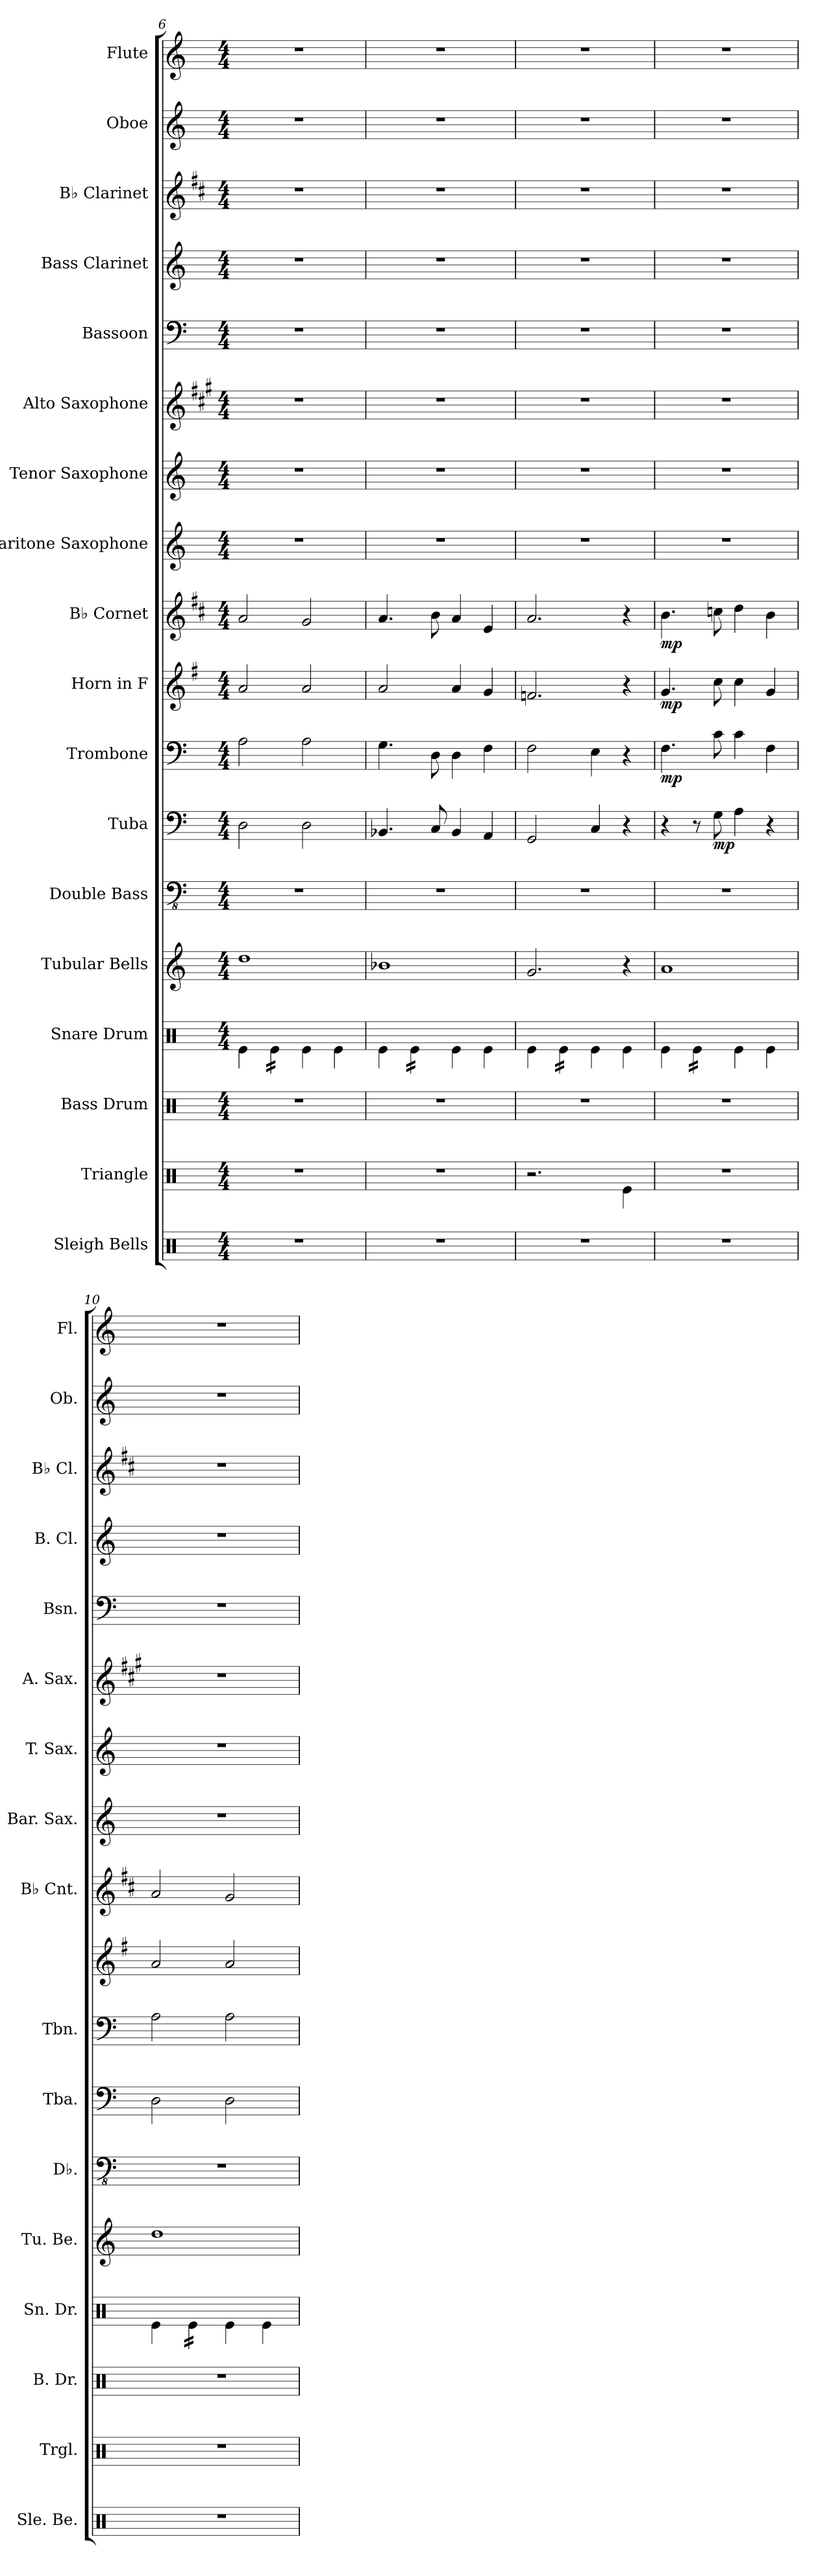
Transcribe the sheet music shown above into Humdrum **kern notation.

**kern	**kern	**kern	**kern	**kern	**kern	**kern	**dynam	**kern	**dynam	**kern	**dynam	**kern	**dynam	**kern	**kern	**kern	**kern	**kern	**kern	**kern	**kern
*part18	*part17	*part16	*part15	*part14	*part13	*part12	*part12	*part11	*part11	*part10	*part10	*part9	*part9	*part8	*part7	*part6	*part5	*part4	*part3	*part2	*part1
*staff18	*staff17	*staff16	*staff15	*staff14	*staff13	*staff12	*staff12	*staff11	*staff11	*staff10	*staff10	*staff9	*staff9	*staff8	*staff7	*staff6	*staff5	*staff4	*staff3	*staff2	*staff1
*I"Sleigh Bells	*I"Triangle	*I"Bass Drum	*I"Snare Drum	*I"Tubular Bells	*I"Double Bass	*I"Tuba	*	*I"Trombone	*	*I"Horn in F	*	*I"B♭ Cornet	*	*I"Baritone Saxophone	*I"Tenor Saxophone	*I"Alto Saxophone	*I"Bassoon	*I"Bass Clarinet	*I"B♭ Clarinet	*I"Oboe	*I"Flute
*I'Sle. Be.	*I'Trgl.	*I'B. Dr.	*I'Sn. Dr.	*I'Tu. Be.	*I'Db.	*I'Tba.	*	*I'Tbn.	*	*	*	*I'B♭ Cnt.	*	*I'Bar. Sax.	*I'T. Sax.	*I'A. Sax.	*I'Bsn.	*I'B. Cl.	*I'B♭ Cl.	*I'Ob.	*I'Fl.
*clefX	*clefX	*clefX	*clefX	*clefG2	*clefFv4	*clefF4	*	*clefF4	*	*clefG2	*	*clefG2	*	*clefG2	*clefG2	*clefG2	*clefF4	*clefG2	*clefG2	*clefG2	*clefG2
*	*	*	*	*	*ITrd7c12	*	*	*	*	*ITrd4c7	*	*ITrd1c2	*	*ITrd12c21	*ITrd8c14	*ITrd5c9	*	*ITrd8c14	*ITrd1c2	*	*
*k[]	*k[]	*k[]	*k[]	*k[]	*k[]	*k[]	*	*k[]	*	*k[]	*	*k[]	*	*k[]	*k[]	*k[]	*k[]	*k[]	*k[]	*k[]	*k[]
*M4/4	*M4/4	*M4/4	*M4/4	*M4/4	*M4/4	*M4/4	*	*M4/4	*	*M4/4	*	*M4/4	*	*M4/4	*M4/4	*M4/4	*M4/4	*M4/4	*M4/4	*M4/4	*M4/4
=6	=6	=6	=6	=6	=6	=6	=6	=6	=6	=6	=6	=6	=6	=6	=6	=6	=6	=6	=6	=6	=6
1r	1r	1r	4Re\	1dd	1r	2D\	.	2A\	.	2d/	.	2g/	.	1r	1r	1r	1r	1r	1r	1r	1r
*	*	*	*tremolo	*	*	*	*	*	*	*	*	*	*	*	*	*	*	*	*	*	*
.	.	.	16Re\LL	.	.	.	.	.	.	.	.	.	.	.	.	.	.	.	.	.	.
.	.	.	16Re\	.	.	.	.	.	.	.	.	.	.	.	.	.	.	.	.	.	.
.	.	.	16Re\	.	.	.	.	.	.	.	.	.	.	.	.	.	.	.	.	.	.
.	.	.	16Re\JJ	.	.	.	.	.	.	.	.	.	.	.	.	.	.	.	.	.	.
*	*	*	*Xtremolo	*	*	*	*	*	*	*	*	*	*	*	*	*	*	*	*	*	*
.	.	.	4Re\	.	.	2D\	.	2A\	.	2d/	.	2f/	.	.	.	.	.	.	.	.	.
.	.	.	4Re\	.	.	.	.	.	.	.	.	.	.	.	.	.	.	.	.	.	.
=7	=7	=7	=7	=7	=7	=7	=7	=7	=7	=7	=7	=7	=7	=7	=7	=7	=7	=7	=7	=7	=7
1r	1r	1r	4Re\	1b-X	1r	4.BB-X/	.	4.G\	.	2d/	.	4.g/	.	1r	1r	1r	1r	1r	1r	1r	1r
*	*	*	*tremolo	*	*	*	*	*	*	*	*	*	*	*	*	*	*	*	*	*	*
.	.	.	16Re\LL	.	.	.	.	.	.	.	.	.	.	.	.	.	.	.	.	.	.
.	.	.	16Re\	.	.	.	.	.	.	.	.	.	.	.	.	.	.	.	.	.	.
.	.	.	16Re\	.	.	8C/	.	8D\	.	.	.	8a\	.	.	.	.	.	.	.	.	.
.	.	.	16Re\JJ	.	.	.	.	.	.	.	.	.	.	.	.	.	.	.	.	.	.
*	*	*	*Xtremolo	*	*	*	*	*	*	*	*	*	*	*	*	*	*	*	*	*	*
.	.	.	4Re\	.	.	4BB-/	.	4D\	.	4d/	.	4g/	.	.	.	.	.	.	.	.	.
.	.	.	4Re\	.	.	4AA/	.	4F\	.	4c/	.	4d/	.	.	.	.	.	.	.	.	.
=8	=8	=8	=8	=8	=8	=8	=8	=8	=8	=8	=8	=8	=8	=8	=8	=8	=8	=8	=8	=8	=8
1r	2.r	1r	4Re\	2.g/	1r	2GG/	.	2F\	.	2.B-X/	.	2.g/	.	1r	1r	1r	1r	1r	1r	1r	1r
*	*	*	*tremolo	*	*	*	*	*	*	*	*	*	*	*	*	*	*	*	*	*	*
.	.	.	16Re\LL	.	.	.	.	.	.	.	.	.	.	.	.	.	.	.	.	.	.
.	.	.	16Re\	.	.	.	.	.	.	.	.	.	.	.	.	.	.	.	.	.	.
.	.	.	16Re\	.	.	.	.	.	.	.	.	.	.	.	.	.	.	.	.	.	.
.	.	.	16Re\JJ	.	.	.	.	.	.	.	.	.	.	.	.	.	.	.	.	.	.
*	*	*	*Xtremolo	*	*	*	*	*	*	*	*	*	*	*	*	*	*	*	*	*	*
.	.	.	4Re\	.	.	4C/	.	4E\	.	.	.	.	.	.	.	.	.	.	.	.	.
.	4Re\	.	4Re\	4r	.	4r	.	4r	.	4r	.	4r	.	.	.	.	.	.	.	.	.
=9	=9	=9	=9	=9	=9	=9	=9	=9	=9	=9	=9	=9	=9	=9	=9	=9	=9	=9	=9	=9	=9
!	!	!	!	!	!	!	!	!	!LO:DY:b	!	!LO:DY:b	!	!LO:DY:b	!	!	!	!	!	!	!	!
1r	1r	1r	4Re\	1a	1r	4r	.	4.F\	mp	4.c/	mp	4.a\	mp	1r	1r	1r	1r	1r	1r	1r	1r
*	*	*	*tremolo	*	*	*	*	*	*	*	*	*	*	*	*	*	*	*	*	*	*
.	.	.	16Re\LL	.	.	8r	.	.	.	.	.	.	.	.	.	.	.	.	.	.	.
.	.	.	16Re\	.	.	.	.	.	.	.	.	.	.	.	.	.	.	.	.	.	.
!	!	!	!	!	!	!	!LO:DY:b	!	!	!	!	!	!	!	!	!	!	!	!	!	!
.	.	.	16Re\	.	.	8G\	mp	8c\	.	8f\	.	8b-X\	.	.	.	.	.	.	.	.	.
.	.	.	16Re\JJ	.	.	.	.	.	.	.	.	.	.	.	.	.	.	.	.	.	.
*	*	*	*Xtremolo	*	*	*	*	*	*	*	*	*	*	*	*	*	*	*	*	*	*
.	.	.	4Re\	.	.	4A\	.	4c\	.	4f\	.	4cc\	.	.	.	.	.	.	.	.	.
.	.	.	4Re\	.	.	4r	.	4F\	.	4c/	.	4a\	.	.	.	.	.	.	.	.	.
=10	=10	=10	=10	=10	=10	=10	=10	=10	=10	=10	=10	=10	=10	=10	=10	=10	=10	=10	=10	=10	=10
1r	1r	1r	4Re\	1dd	1r	2D\	.	2A\	.	2d/	.	2g/	.	1r	1r	1r	1r	1r	1r	1r	1r
*	*	*	*tremolo	*	*	*	*	*	*	*	*	*	*	*	*	*	*	*	*	*	*
.	.	.	16Re\LL	.	.	.	.	.	.	.	.	.	.	.	.	.	.	.	.	.	.
.	.	.	16Re\	.	.	.	.	.	.	.	.	.	.	.	.	.	.	.	.	.	.
.	.	.	16Re\	.	.	.	.	.	.	.	.	.	.	.	.	.	.	.	.	.	.
.	.	.	16Re\JJ	.	.	.	.	.	.	.	.	.	.	.	.	.	.	.	.	.	.
*	*	*	*Xtremolo	*	*	*	*	*	*	*	*	*	*	*	*	*	*	*	*	*	*
.	.	.	4Re\	.	.	2D\	.	2A\	.	2d/	.	2f/	.	.	.	.	.	.	.	.	.
.	.	.	4Re\	.	.	.	.	.	.	.	.	.	.	.	.	.	.	.	.	.	.
=	=	=	=	=	=	=	=	=	=	=	=	=	=	=	=	=	=	=	=	=	=
*-	*-	*-	*-	*-	*-	*-	*-	*-	*-	*-	*-	*-	*-	*-	*-	*-	*-	*-	*-	*-	*-
